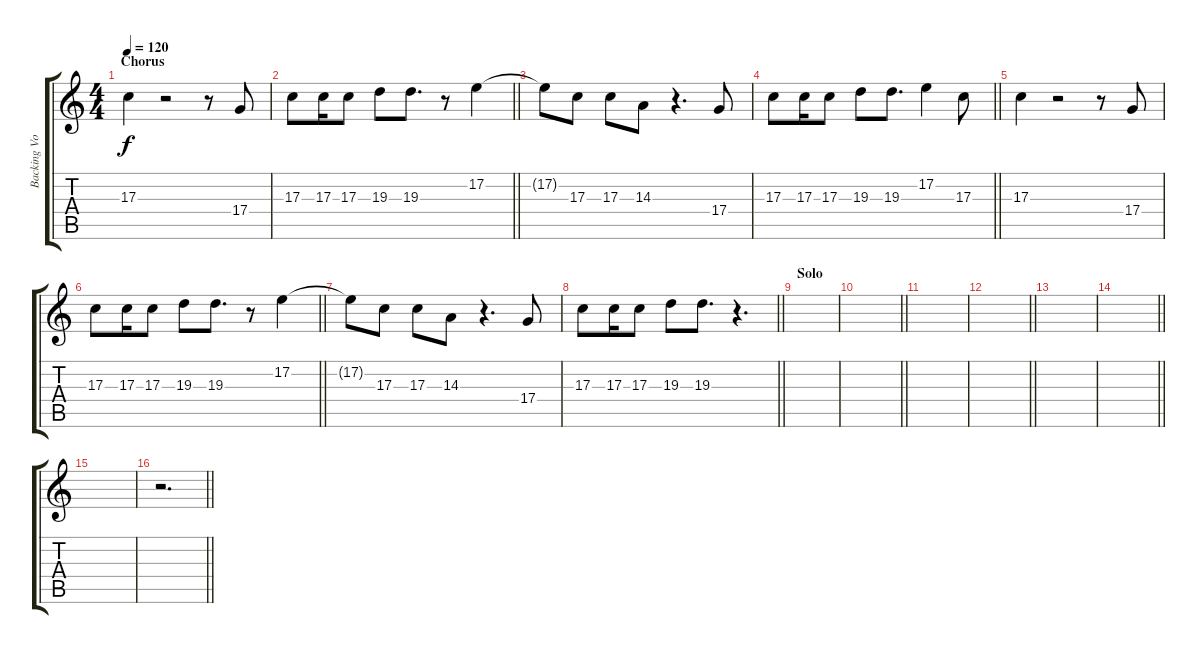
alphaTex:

\track ("Backing Vocals" "Backing Vo") {instrument lead3calliope}
\staff {score tabs}
\tuning (E4 B3 G3 D3 A2 E2) {hide}
\ts (4 4)
\section ("" "Chorus")
\tempo 120
\clef g2
\ks c
17.3.4{dy f} r.2 r.8 17.4.8 |
\barLineRight lightlight
17.3.8 17.3.16 17.3.8 19.3.8 19.3.8{d} r.8 17.2.4 |
17.2{t}.8 17.3.8 17.3.8 14.3.8 r.4{d} 17.4.8 |
\barLineRight lightlight
17.3.8 17.3.16 17.3.8 19.3.8 19.3.8{d} 17.2.4 17.3.8 |
17.3.4 r.2 r.8 17.4.8 |
\barLineRight lightlight
17.3.8 17.3.16 17.3.8 19.3.8 19.3.8{d} r.8 17.2.4 |
17.2{t}.8 17.3.8 17.3.8 14.3.8 r.4{d} 17.4.8 |
\barLineRight lightlight
17.3.8 17.3.16 17.3.8 19.3.8 19.3.8{d} r.4{d} |
\section ("" "Solo")
|
\barLineRight lightlight
|
|
\barLineRight lightlight
|
|
\barLineRight lightlight
|
|
\barLineRight lightlight
r.2{d}
